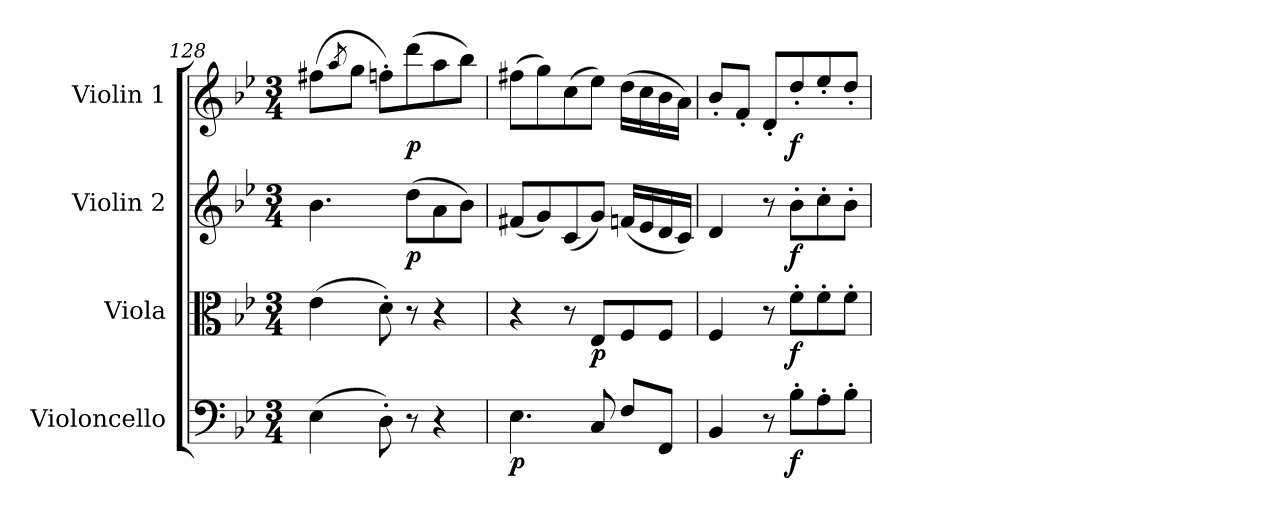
**kern	**dynam	**kern	**dynam	**kern	**dynam	**kern	**dynam
*part4	*part4	*part3	*part3	*part2	*part2	*part1	*part1
*staff4	*staff4	*staff3	*staff3	*staff2	*staff2	*staff1	*staff1
*I"Violoncello	*	*I"Viola	*	*I"Violin 2	*	*I"Violin 1	*
*I'Vc	*	*I'Vla	*	*I'Vln	*	*I'Vln	*
*clefF4	*	*clefC3	*	*clefG2	*	*clefG2	*
*k[b-e-]	*	*k[b-e-]	*	*k[b-e-]	*	*k[b-e-]	*
*M3/4	*	*M3/4	*	*M3/4	*	*M3/4	*
=128	=128	=128	=128	=128	=128	=128	=128
(>4E-\	.	(>4e-\	.	4.b-\	.	(>8ff#X\L	.
.	.	.	.	.	.	8qaa/	.
.	.	.	.	.	.	8gg\J	.
8D'\)	.	8d'\)	.	.	.	8ffn'\L)	.
!	!	!	!	!	!LO:DY:b	!	!LO:DY:b
8r	.	8r	.	(>8dd\L	p	(>8ddd\	p
4r	.	4r	.	8a\	.	8aa\	.
.	.	.	.	8b-\J)	.	8bb-\J)	.
=129	=129	=129	=129	=129	=129	=129	=129
!	!LO:DY:b	!	!	!	!	!	!
4.E-\	p	4r	.	(<8f#X/L	.	(>8ff#X\L	.
.	.	.	.	8g/)	.	8gg\)	.
.	.	8r	.	(<8c/	.	(>8cc\	.
!	!	!	!LO:DY:b	!	!	!	!
8C/	.	8E-/L	p	8g/J)	.	8ee-\J)	.
8F/L	.	8F/	.	(<16fn/LL	.	(>16dd\LL	.
.	.	.	.	16e-/	.	16cc\	.
8FF/J	.	8F/J	.	16d/	.	16b-\	.
.	.	.	.	16c/JJ)	.	16a\JJ)	.
!!LO:PB:g=z
=130	=130	=130	=130	=130	=130	=130	=130
4BB-/	.	4F/	.	4d/	.	8b-'/L	.
.	.	.	.	.	.	8f'/J	.
8r	.	8r	.	8r	.	8d'/L	.
!	!LO:DY:b	!	!LO:DY:b	!	!LO:DY:b	!	!LO:DY:b
8B-'\L	f	8f'\L	f	8b-'\L	f	8dd'/	f
8A'\	.	8f'\	.	8cc'\	.	8ee-'/	.
8B-'\J	.	8f'\J	.	8b-'\J	.	8dd'/J	.
=	=	=	=	=	=	=	=
*-	*-	*-	*-	*-	*-	*-	*-
